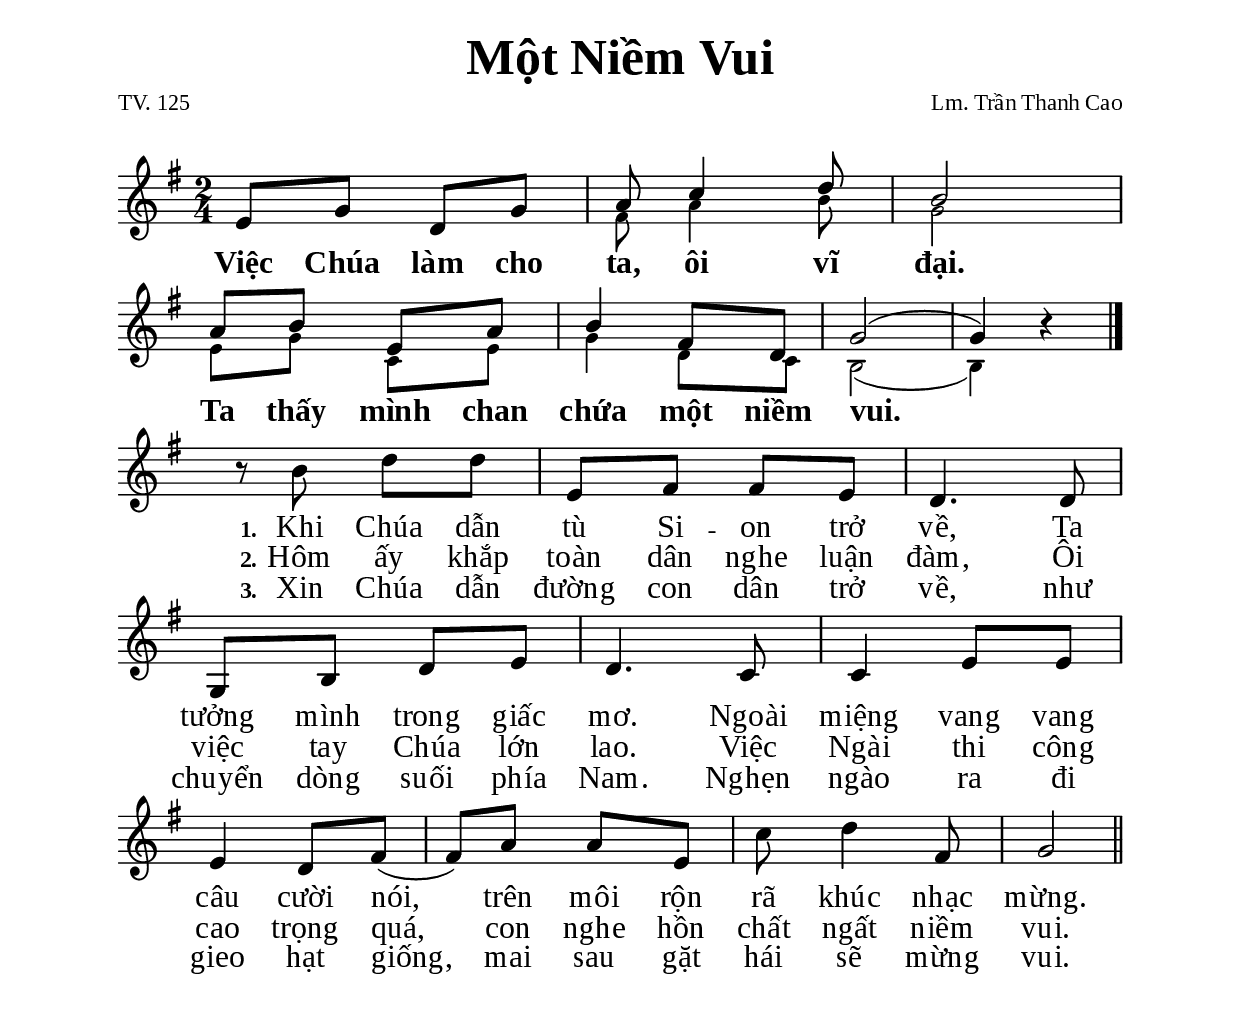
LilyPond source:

% Cài đặt chung
\version "2.20.0"
\include "english.ly"

\header {
  title = \markup { \fontsize #3 "Một Niềm Vui" }
  poet = "TV. 125"
  composer = "Lm. Trần Thanh Cao"
  arranger = " "
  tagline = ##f
}

\paper {
  #(set-paper-size "a4")
  top-margin = 10\mm
  bottom-margin = 10\mm
  left-margin = 20\mm
  right-margin = 20\mm
  indent = #0
  #(define fonts
    (make-pango-font-tree
      "Liberation Serif"
      "Liberation Serif"
      "Liberation Serif"
      (/ 20 20)))
  page-count = #1
}

% Nhạc điệp khúc
nhacDiepKhucSop = \relative c' {
  e8 g d g |
  a c4 d8 |
  b2 |
  a8 b e, a |
  b4 fs8 d |
  g2 ( |
  g4) r \bar "|."
}

nhacDiepKhucBass = \relative c' {
  \skip 2
  fs8 a4 b8 |
  g2 |
  e8 g c, e |
  g4 d8 c |
  b2 ( |
  b4) r
}

% Nhạc phiên khúc
nhacPhienKhuc = \relative c' {
  r8 b' d d |
  e, fs fs e |
  d4. d8 |
  g, b d e |
  d4. c8 |
  c4 e8 e |
  e4 d8 fs ( |
  fs) a a e |
  c' d4 fs,8 |
  g2 \bar "||"
}

% Lời điệp khúc
loiDiepKhuc = \lyricmode {
  Việc Chúa làm cho ta, ôi vĩ đại.
  Ta thấy mình chan chứa một niềm vui.
}

% Lời phiên khúc
loiPhienKhucMot = \lyricmode {
  \set stanza = #"1."
  Khi Chúa dẫn tù Si -- on trở về,
  Ta tưởng mình trong giấc mơ.
  Ngoài miệng vang vang câu cười nói,
  trên môi rộn rã khúc nhạc mừng.
}

loiPhienKhucHai = \lyricmode {
  \set stanza = #"2."
  Hôm ấy khắp toàn dân nghe luận đàm,
  Ôi việc tay Chúa lớn lao.
  Việc Ngài thi công cao trọng quá,
  con nghe hồn chất ngất niềm vui.
}

loiPhienKhucBa = \lyricmode {
  \set stanza = #"3."
  Xin Chúa dẫn đường con dân trở về,
  như chuyển dòng suối phía Nam.
  Nghẹn ngào ra đi gieo hạt giống,
  mai sau gặt hái sẽ mừng vui.
}

% Dàn trang
\score {
  \new ChoirStaff <<
    \new Staff = diepKhuc \with {
        \consists "Merge_rests_engraver"
        \magnifyStaff #(magstep +1)
      }
      <<
      \new Voice = beSop {
        \voiceOne \key g \major \time 2/4 \nhacDiepKhucSop
      }
      \new Voice = beBas {
        \override NoteHead.font-size = #-2
        \voiceTwo \key g \major \time 2/4 \nhacDiepKhucBass
      }
    >>
    \new Lyrics \lyricsto beSop \loiDiepKhuc
  >>
  \layout {
    \override Lyrics.LyricText.font-series = #'bold
    \override Lyrics.LyricText.font-size = #+3
    \override Lyrics.LyricSpace.minimum-distance = #3.0
    \override Score.BarNumber.break-visibility = ##(#f #f #f)
  }
}

\score {
  \new ChoirStaff <<
    \new Staff = phienKhuc \with {
        \magnifyStaff #(magstep +1)
      }
      <<
      \new Voice = beSop {
        \key g \major \time 2/4 \nhacPhienKhuc
      }
    >>
    \new Lyrics \lyricsto beSop \loiPhienKhucMot
    \new Lyrics \lyricsto beSop \loiPhienKhucHai
    \new Lyrics \lyricsto beSop \loiPhienKhucBa
  >>
  \layout {
    \override Staff.TimeSignature.transparent = ##t
    \override Lyrics.LyricText.font-size = #+3
    \override Lyrics.LyricSpace.minimum-distance = #3.0
    \override Score.BarNumber.break-visibility = ##(#f #f #f)
    \set Score.barAlways = ##t
    \set Score.defaultBarType = ""
  } 
}
